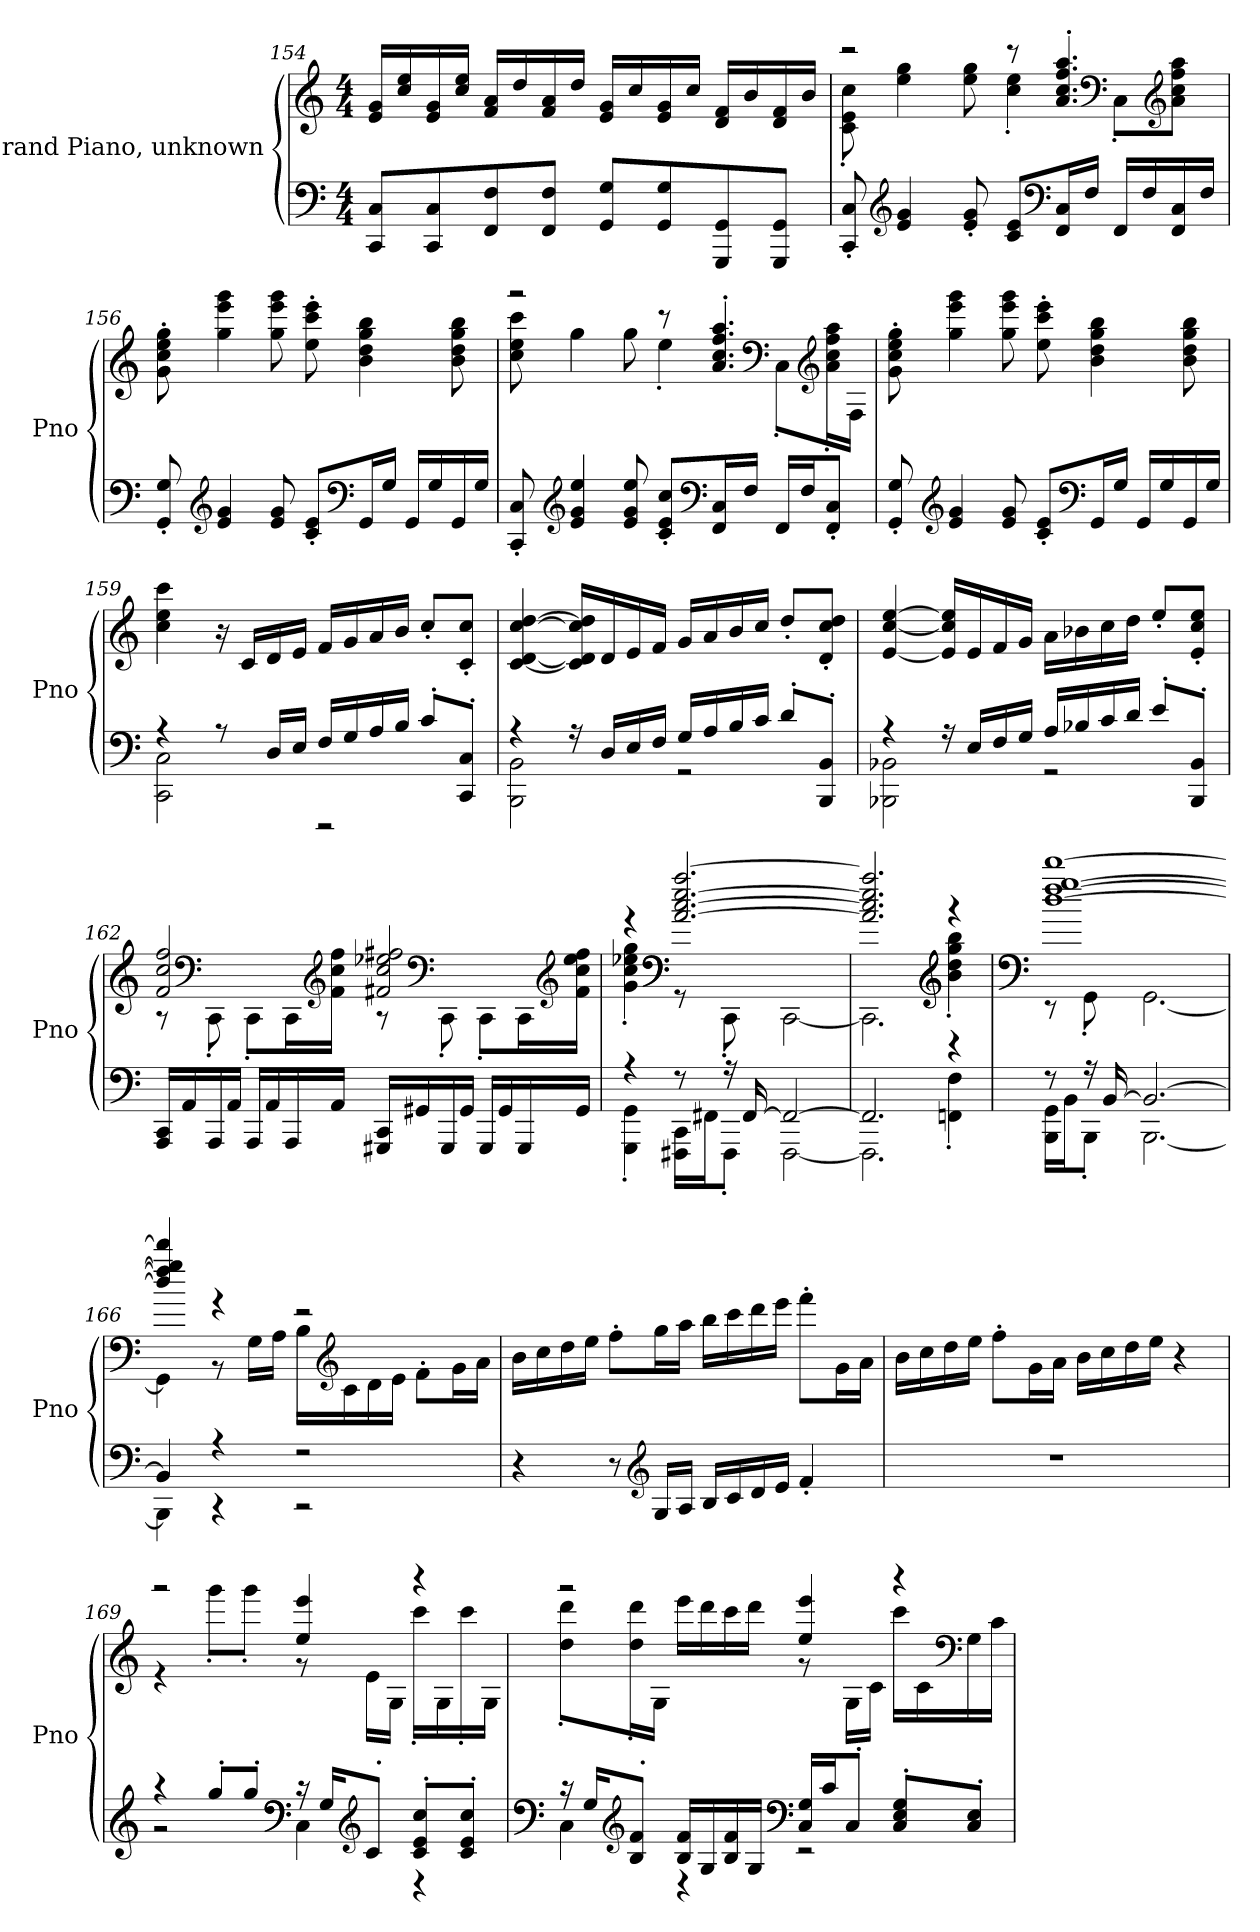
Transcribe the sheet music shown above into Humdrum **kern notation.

**kern	**kern
*part1	*part1
*staff2	*staff1
*I"Grand Piano, unknown	*
*I'Pno	*
!!LO:LB:g=z
*clefF4	*clefG2
*k[]	*k[]
*M4/4	*M4/4
=154	=154
8CC/ 8C/L	16e/ 16g/LL
.	16cc/ 16ee/
8CC/ 8C/	16e/ 16g/
.	16cc/ 16ee/JJ
8FF/ 8F/	16f/ 16a/LL
.	16dd/
8FF/ 8F/J	16f/ 16a/
.	16dd/JJ
8GG/ 8G/L	16e/ 16g/LL
.	16cc/
8GG/ 8G/	16e/ 16g/
.	16cc/JJ
8GGG/ 8GG/	16d/ 16f/LL
.	16b/
8GGG/ 8GG/J	16d/ 16f/
.	16b/JJ
=155	=155
*	*^
8CC/' 8C/'	2r	8c\' 8e\' 8cc\'
*clefG2	*	*
4e/ 4g/	.	4ee\ 4gg\
8e/' 8g/'	.	8ee\ 8gg\
8c/ 8e/L	8r	4cc\' 4ee\'
*clefF4	*	*
16FF/ 16C/L	4.a/' 4.cc/' 4.ff/' 4.aa/'	.
16F/JJ	.	.
*	*clefF4	*
16FF/LL	.	8C'\L
16F/	.	.
*	*clefG2	*
16FF/ 16C/	.	8a\ 8cc\ 8ff\ 8aa\J
16F/JJ	.	.
*	*v	*v
=156	=156
8GG/' 8G/'	8g\' 8cc\' 8ee\' 8gg\'
*clefG2	*
4e/ 4g/	4gg\ 4eee\ 4ggg\
8e/ 8g/	8gg\ 8eee\ 8ggg\
8c/' 8e/'L	8ee\' 8ccc\' 8eee\'
*clefF4	*
16GG/L	4b\ 4dd\ 4gg\ 4bb\
16G/JJ	.
16GG/LL	.
16G/	.
16GG/	8b\ 8dd\ 8gg\ 8bb\
16G/JJ	.
!!LO:LB:g=z
=157	=157
*	*^
8CC/' 8C/'	2r	8cc\ 8ee\ 8ccc\
*clefG2	*	*
4e/ 4g/ 4ee/	.	4gg\
8e/ 8g/ 8ee/	.	8gg\
8c/' 8e/' 8cc/'L	8r	4ee'\
*clefF4	*	*
16FF/ 16C/L	4.a/' 4.cc/' 4.ff/' 4.aa/'	.
16F/JJ	.	.
*	*clefF4	*
16FF/LL	.	8C'\L
16F/J	.	.
*	*clefG2	*
8FF/' 8C/'J	.	16a\' 16cc\' 16ff\' 16aa\'L
.	.	16F\JJ
*	*v	*v
=158	=158
8GG/' 8G/'	8g\' 8cc\' 8ee\' 8gg\'
*clefG2	*
4e/ 4g/	4gg\ 4eee\ 4ggg\
8e/ 8g/	8gg\ 8eee\ 8ggg\
8c/' 8e/'L	8ee\' 8ccc\' 8eee\'
*clefF4	*
16GG/L	4b\ 4dd\ 4gg\ 4bb\
16G/JJ	.
16GG/LL	.
16G/	.
16GG/	8b\ 8dd\ 8gg\ 8bb\
16G/JJ	.
=159	=159
*^	*
4r	2CC\ 2C\	4cc\ 4ee\ 4ccc\
8r	.	16r
.	.	16c/LL
16D/LL	.	16d/
16E/JJ	.	16e/JJ
16F/LL	2r	16f/LL
16G/	.	16g/
16A/	.	16a/
16B/JJ	.	16b/JJ
8c'/L	.	8cc'/L
8CC/' 8C/'J	.	8c/' 8cc/'J
!!LO:PB:g=z
=160	=160	=160
4r	2BBB\ 2BB\	[4c/ [4d/ [4cc/ [4dd/
16r	.	16c/] 16d/] 16cc/] 16dd/]LL
16D/LL	.	16d/
16E/	.	16e/
16F/JJ	.	16f/JJ
16G/LL	2r	16g/LL
16A/	.	16a/
16B/	.	16b/
16c/JJ	.	16cc/JJ
8d'/L	.	8dd'/L
8BBB/' 8BB/'J	.	8d/' 8cc/' 8dd/'J
=161	=161	=161
4r	2BBB-X\ 2BB-X\	[4e/ [4cc/ [4ee/
16r	.	16e/] 16cc/] 16ee/]LL
16E/LL	.	16e/
16F/	.	16f/
16G/JJ	.	16g/JJ
16A/LL	2r	16a\LL
16B-X/	.	16b-X\
16c/	.	16cc\
16d/JJ	.	16dd\JJ
8e'/L	.	8ee'/L
8BBB-/' 8BB-/'J	.	8e/' 8cc/' 8ee/'J
*v	*v	*
!!LO:LB:g=z
=162	=162
*	*^
16AAA/ 16CC/LL	2f/ 2cc/ 2ff/	8r
16AA/	.	.
*	*clefF4	*
16AAA/	.	8CC'\
16AA/JJ	.	.
16AAA/LL	.	8CC'\L
16AA/	.	.
16AAA/	.	16CC\L
*	*clefG2	*
16AA/JJ	.	16f\ 16cc\ 16ff\JJ
16GGG#X/ 16CC/LL	2f#X/ 2cc/ 2ee-X/ 2ff#X/	8r
16GG#X/	.	.
*	*clefF4	*
16GGG#/	.	8CC'\
16GG#/JJ	.	.
16GGG#/LL	.	8CC'\L
16GG#/	.	.
16GGG#/	.	16CC\L
*	*clefG2	*
16GG#/JJ	.	16f#\ 16cc\ 16ee-\ 16ff#\JJ
=163	=163	=163
*^	*	*
4r	4GGG\' 4GG\'	4r	4g\' 4cc\' 4ee-X\' 4gg\'
*	*	*clefF4	*
8r	16FFF#X\ 16CC\LL	[2.a/ [2.cc/ [2.ee-/ [2.aa/	8r
.	16FF#X\J	.	.
16r	8FFF#'\J	.	8CC'\
[16FF#/	.	.	.
2FF#/_	[2FFF#\	.	[2CC\
=164	=164	=164	=164
2.FF#/]	2.FFF#\]	2.a/] 2.cc/] 2.ee-/] 2.aa/]	2.CC\]
*	*	*clefG2	*
4r	4FFn\' 4F\'	4r	4b\' 4dd\' 4gg\' 4bb\'
=165	=165	=165	=165
*	*	*clefF4	*
8r	16BBB\ 16GG\LL	[1dd [1ff [1gg [1ddd	8r
.	16BB\J	.	.
16r	8BBB'\J	.	8GG'\
[16BB/	.	.	.
2.BB/_	[2.BBB\	.	[2.GG\
!!LO:LB:g=z	!!
=166	=166	=166	=166
4BB/]	4BBB\]	4dd/] 4ff/] 4gg/] 4ddd/]	4GG\]
4r	4r	4r	8r
.	.	.	16G\LL
.	.	.	16A\JJ
2r	2r	2r	16B\LL
*	*	*clefG2	*
.	.	.	16c\
.	.	.	16d\
.	.	.	16e\JJ
.	.	.	8f'\L
.	.	.	16g\L
.	.	.	16a\JJ
*v	*v	*	*
*	*v	*v
=167	=167
4r	16b\LL
.	16cc\
.	16dd\
.	16ee\JJ
8r	8ff'\L
*clefG2	*
16G/LL	16gg\L
16A/JJ	16aa\JJ
16B/LL	16bb\LL
16c/	16ccc\
16d/	16ddd\
16e/JJ	16eee\JJ
4f'/	8fff'\L
.	16g\L
.	16a\JJ
=168	=168
1r	16b\LL
.	16cc\
.	16dd\
.	16ee\JJ
.	8ff'\L
.	16g\L
.	16a\JJ
.	16b\LL
.	16cc\
.	16dd\
.	16ee\JJ
.	4r
!!LO:LB:g=z
=169	=169
*^	*^
4r	2r	2r	4r
8gg'/L	.	.	8ggg'\L
8gg'/J	.	.	8ggg'\J
*clefF4	*	*	*
16r	4C\	4ee/ 4eee/	8r
16G/KL	.	.	.
*clefG2	*	*	*
8c'/J	.	.	16e\LL
.	.	.	16G\JJ
8c/' 8e/' 8cc/'L	4r	4r	16ccc'\LL
.	.	.	16G\
8c/' 8e/' 8cc/'J	.	.	16ccc'\
.	.	.	16G\JJ
=170	=170	=170	=170
*clefF4	*	*	*
16r	4C\	2r	8dd\' 8ddd\'L
16G/KL	.	.	.
*clefG2	*	*	*
8B/' 8f/'J	.	.	16dd\' 16ddd\'L
.	.	.	16G\JJ
16B/ 16f/LL	4r	.	16eee\LL
16G/	.	.	16ddd\
16B/ 16f/	.	.	16ccc\
16G/JJ	.	.	16ddd\JJ
*clefF4	*	*	*
16C/ 16G/LL	2r	4ee/ 4eee/	8r
16c/J	.	.	.
8C'/J	.	.	16G\LL
.	.	.	16c\JJ
8C/' 8E/' 8G/'L	.	4r	16ccc\LL
.	.	.	16c\
*	*	*clefF4	*
8C/' 8E/'J	.	.	16G\
.	.	.	16c\JJ
*v	*v	*	*
*	*v	*v
=	=
*-	*-
